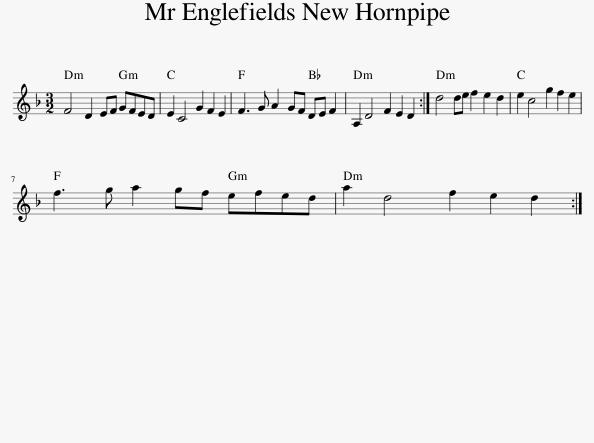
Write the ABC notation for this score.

X:1
L:1/8
M:3/2
I:linebreak $
K:Dmin
V:1 treble
V:1
 F4 D2 EF GFED | E2 C4 G2 F2 E2 | F3 G A2 GF DE F2 | A,2 D4 F2 E2 D2 :| d4 de f2 e2 d2 | %5
 e2 c4 g2 f2 e2 |$ f3 g a2 gf efed | a2 d4 f2 e2 d2 :| %8
